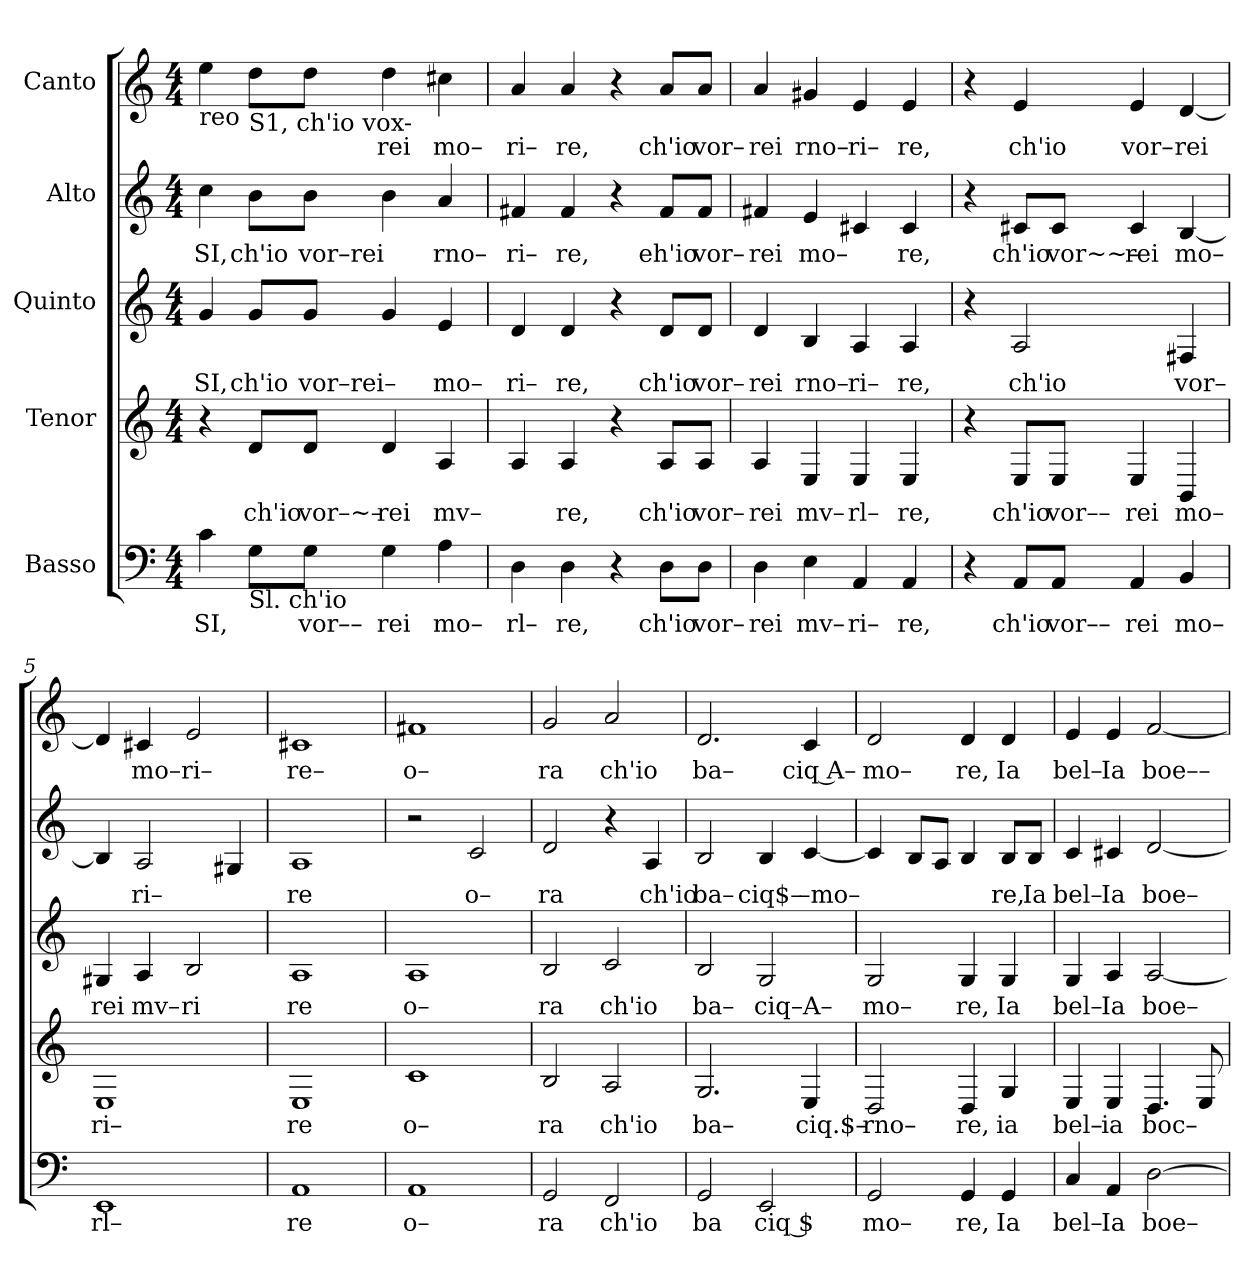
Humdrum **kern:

**kern	**text	**kern	**text	**kern	**text	**kern	**text	**kern	**text
*part5	*part5	*part4	*part4	*part3	*part3	*part2	*part2	*part1	*part1
*staff5	*staff5	*staff4	*staff4	*staff3	*staff3	*staff2	*staff2	*staff1	*staff1
*I"Basso	*	*I"Tenor	*	*I"Quinto	*	*I"Alto	*	*I"Canto	*
*clefF4	*	*clefG2	*	*clefG2	*	*clefG2	*	*clefG2	*
*k[]	*	*k[]	*	*k[]	*	*k[]	*	*k[]	*
*M4/4	*	*M4/4	*	*M4/4	*	*M4/4	*	*M4/4	*
*MM120	*	*MM120	*	*MM120	*	*MM120	*	*MM120	*
=1	=1	=1	=1	=1	=1	=1	=1	=1	=1
!	!	!	!	!	!	!	!	!LO:TX:b:t=reo	!
!	!LO:LY:b	!	!	!	!LO:LY:b	!	!LO:LY:b	!	!
4c\	SI,	4r	.	4g/	SI,	4cc\	SI,	4ee\	.
!	!	!	!	!	!	!	!	!LO:TX:b:t=S1, ch'io vox-	!
!LO:TX:b:t=Sl. ch'io	!	!	!	!	!	!	!	!	!
!	!	!	!LO:LY:b	!	!LO:LY:b	!	!LO:LY:b	!	!
8G\L	.	8d/L	ch'io	8g/L	ch'io	8b\L	ch'io	8dd\L	.
!	!LO:LY:b	!	!LO:LY:b	!	!LO:LY:b	!	!LO:LY:b	!	!
8G\J	vor––	8d/J	vor–~–	8g/J	vor–rei–	8b\J	vor–rei	8dd\J	.
!	!LO:LY:b	!	!LO:LY:b	!	!	!	!	!	!LO:LY:b
4G\	rei	4d/	rei	4g/	.	4b\	.	4dd\	rei
!	!LO:LY:b	!	!LO:LY:b	!	!LO:LY:b	!	!LO:LY:b	!	!LO:LY:b
4A\	mo–	4A/	mv–	4e/	mo–	4a/	rno–	4cc#X\	mo–
=2	=2	=2	=2	=2	=2	=2	=2	=2	=2
!	!LO:LY:b	!	!	!	!LO:LY:b	!	!LO:LY:b	!	!LO:LY:b
4D\	rl–	4A/	.	4d/	ri–	4f#X/	ri–	4a/	ri–
!	!LO:LY:b	!	!LO:LY:b	!	!LO:LY:b	!	!LO:LY:b	!	!LO:LY:b
4D\	re,	4A/	re,	4d/	re,	4f#/	re,	4a/	re,
4r	.	4r	.	4r	.	4r	.	4r	.
!	!LO:LY:b	!	!LO:LY:b	!	!LO:LY:b	!	!LO:LY:b	!	!LO:LY:b
8D\L	ch'io	8A/L	ch'io	8d/L	ch'io	8f#/L	eh'io	8a/L	ch'io
!	!LO:LY:b	!	!LO:LY:b	!	!LO:LY:b	!	!LO:LY:b	!	!LO:LY:b
8D\J	vor–	8A/J	vor–	8d/J	vor–	8f#/J	vor–	8a/J	vor–
=3	=3	=3	=3	=3	=3	=3	=3	=3	=3
!	!LO:LY:b	!	!LO:LY:b	!	!LO:LY:b	!	!LO:LY:b	!	!LO:LY:b
4D\	rei	4A/	rei	4d/	rei	4f#X/	rei	4a/	rei
!	!LO:LY:b	!	!LO:LY:b	!	!LO:LY:b	!	!LO:LY:b	!	!LO:LY:b
4E\	mv–	4E/	mv–	4B/	rno–	4e/	mo–	4g#X/	rno–
!	!LO:LY:b	!	!LO:LY:b	!	!LO:LY:b	!	!	!	!LO:LY:b
4AA/	ri–	4E/	rl–	4A/	ri–	4c#X/	.	4e/	ri–
!	!LO:LY:b	!	!LO:LY:b	!	!LO:LY:b	!	!LO:LY:b	!	!LO:LY:b
4AA/	re,	4E/	re,	4A/	re,	4c#/	re,	4e/	re,
=4	=4	=4	=4	=4	=4	=4	=4	=4	=4
4r	.	4r	.	4r	.	4r	.	4r	.
!	!LO:LY:b	!	!LO:LY:b	!	!LO:LY:b	!	!LO:LY:b	!	!LO:LY:b
8AA/L	ch'io	8E/L	ch'io	2A/	ch'io	8c#X/L	ch'io	4e/	ch'io
!	!LO:LY:b	!	!LO:LY:b	!	!	!	!LO:LY:b	!	!
8AA/J	vor––	8E/J	vor––	.	.	8c#/J	vor~~–	.	.
!	!LO:LY:b	!	!LO:LY:b	!	!	!	!LO:LY:b	!	!LO:LY:b
4AA/	rei	4E/	rei	.	.	4c#/	rei	4e/	vor–
!	!LO:LY:b	!	!LO:LY:b	!	!LO:LY:b	!	!LO:LY:b	!	!LO:LY:b
4BB/	mo–	4BB/	mo–	4F#X/	vor–	[4B/	mo–	[4d/	rei
=5	=5	=5	=5	=5	=5	=5	=5	=5	=5
!	!LO:LY:b	!	!LO:LY:b	!	!LO:LY:b	!	!	!	!
1EE	rl–	1E	ri–	4G#X/	rei	4B/]	.	4d/]	.
!	!	!	!	!	!LO:LY:b	!	!LO:LY:b	!	!LO:LY:b
.	.	.	.	4A/	mv–	2A/	ri–	4c#X/	mo–
!	!	!	!	!	!LO:LY:b	!	!	!	!LO:LY:b
.	.	.	.	2B/	ri	.	.	2e/	ri–
.	.	.	.	.	.	4G#X/	.	.	.
=6	=6	=6	=6	=6	=6	=6	=6	=6	=6
!	!LO:LY:b	!	!LO:LY:b	!	!LO:LY:b	!	!LO:LY:b	!	!LO:LY:b
1AA	re	1E	re	1A	re	1A	re	1c#X	re–
=7	=7	=7	=7	=7	=7	=7	=7	=7	=7
!	!LO:LY:b	!	!LO:LY:b	!	!LO:LY:b	!	!	!	!LO:LY:b
1AA	o–	1c	o–	1A	o–	2r	.	1f#X	o–
!	!	!	!	!	!	!	!LO:LY:b	!	!
.	.	.	.	.	.	2c/	o–	.	.
=8	=8	=8	=8	=8	=8	=8	=8	=8	=8
!	!LO:LY:b	!	!LO:LY:b	!	!LO:LY:b	!	!LO:LY:b	!	!LO:LY:b
2GG/	ra	2B/	ra	2B/	ra	2d/	ra	2g/	ra
!	!LO:LY:b	!	!LO:LY:b	!	!LO:LY:b	!	!	!	!LO:LY:b
2FF/	ch'io	2A/	ch'io	2c/	ch'io	4r	.	2a/	ch'io
!	!	!	!	!	!	!	!LO:LY:b	!	!
.	.	.	.	.	.	4A/	ch'io	.	.
=9	=9	=9	=9	=9	=9	=9	=9	=9	=9
!	!LO:LY:b	!	!LO:LY:b	!	!LO:LY:b	!	!LO:LY:b	!	!LO:LY:b
2GG/	ba	2.G/	ba–	2B/	ba–	2B/	ba–	2.d/	ba–
!	!LO:LY:b	!	!	!	!LO:LY:b	!	!LO:LY:b	!	!
2EE/	ciq $	.	.	2G/	ciq–A–	4B/	ciq$–	.	.
!	!	!	!LO:LY:b	!	!	!	!LO:LY:b	!	!LO:LY:b
.	.	4E/	ciq.$–	.	.	[4c/	–mo–	4c/	ciq A–
=10	=10	=10	=10	=10	=10	=10	=10	=10	=10
!	!LO:LY:b	!	!LO:LY:b	!	!LO:LY:b	!	!	!	!LO:LY:b
2GG/	mo–	2D/	rno–	2G/	mo–	4c/]	.	2d/	mo–
.	.	.	.	.	.	8B/L	.	.	.
.	.	.	.	.	.	8A/J	.	.	.
!	!LO:LY:b	!	!LO:LY:b	!	!LO:LY:b	!	!	!	!LO:LY:b
4GG/	re,	4D/	re,	4G/	re,	4B/	.	4d/	re,
!	!LO:LY:b	!	!LO:LY:b	!	!LO:LY:b	!	!LO:LY:b	!	!LO:LY:b
4GG/	Ia	4G/	ia	4G/	Ia	8B/L	re,	4d/	Ia
!	!	!	!	!	!	!	!LO:LY:b	!	!
.	.	.	.	.	.	8B/J	Ia	.	.
=11	=11	=11	=11	=11	=11	=11	=11	=11	=11
!	!LO:LY:b	!	!LO:LY:b	!	!LO:LY:b	!	!LO:LY:b	!	!LO:LY:b
4C/	bel–	4E/	bel–	4G/	bel–	4c/	bel–	4e/	bel–
!	!LO:LY:b	!	!LO:LY:b	!	!LO:LY:b	!	!LO:LY:b	!	!LO:LY:b
4AA/	Ia	4E/	ia	4A/	Ia	4c#X/	Ia	4e/	Ia
!	!LO:LY:b	!	!LO:LY:b	!	!LO:LY:b	!	!LO:LY:b	!	!LO:LY:b
[2D\	boe–	4.D/	boc–	[2A/	boe–	[2d/	boe–	[2f/	boe––
.	.	8E/	.	.	.	.	.	.	.
=	=	=	=	=	=	=	=	=	=
*-	*-	*-	*-	*-	*-	*-	*-	*-	*-
